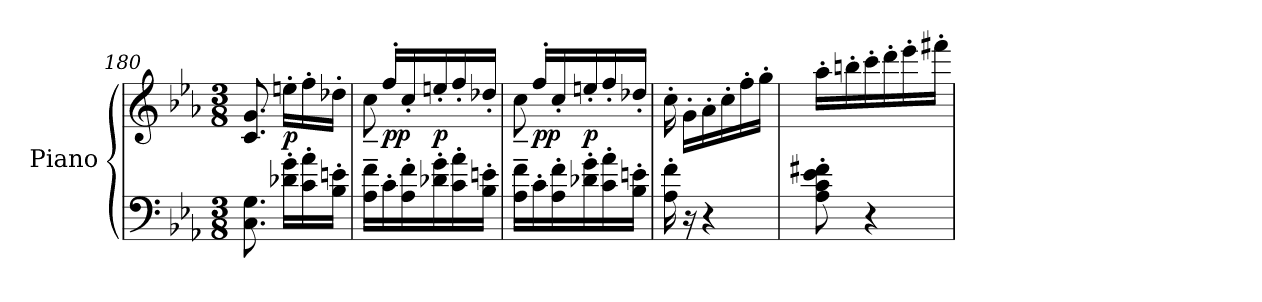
**kern	**kern	**dynam
*part1	*part1	*part1
*staff2	*staff1	*staff1/2
*I"Piano	*	*
*I'Pno.	*	*
*clefF4	*clefG2	*
*k[b-e-a-]	*k[b-e-a-]	*
*M3/8	*M3/8	*
=180	=180	=180
8.C\ 8.G\	8.c/ 8.g/	.
!	!	!LO:DY:b
16d-X\' 16g\'LL	16een'\LL	p
16c\' 16a-\'	16ff'\	.
16B-\' 16en\'JJ	16dd-X'\JJ	.
=181	=181	=181
*	*^	*
16A-\~ 16f\~LL	16ryy	8cc~\	.
!	!	!	!LO:DY:b
16c'\	16ff'/LL	.	pp
16A-\' 16f\'	16cc'/	4ryy	.
!	!	!	!LO:DY:b
16d-X\' 16g\'	16een'/	.	p
16c\' 16a-\'	16ff'/	.	.
16B-\' 16en\'JJ	16dd-X'/JJ	.	.
=182	=182	=182	=182
16A-\~ 16f\~LL	16ryy	8cc~\	.
!	!	!	!LO:DY:b
16c'\	16ff'/LL	.	pp
16A-\' 16f\'	16cc'/	4ryy	.
!	!	!	!LO:DY:b
16d-X\' 16g\'	16een'/	.	p
16c\' 16a-\'	16ff'/	.	.
16B-\' 16en\'JJ	16dd-X'/JJ	.	.
*	*v	*v	*
=183	=183	=183
16A-\' 16f\'	16cc'\	.
16r	16g'\LL	.
4r	16a-'\	.
.	16cc'\	.
.	16ff'\	.
.	16gg'\JJ	.
=184	=184	=184
8A-\' 8c\' 8e-\' 8f#X\'	16aa-'\LL	.
.	16bbn'\	.
4r	16ccc'\	.
.	16ddd'\	.
.	16eee-'\	.
.	16fff#X'\JJ	.
=	=	=
*-	*-	*-
